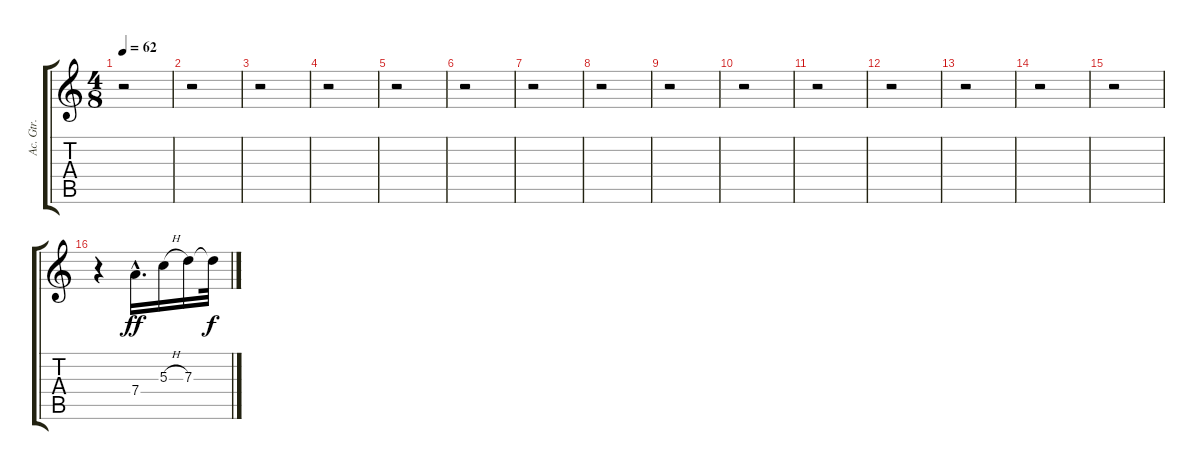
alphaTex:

\track ("Ac. Gtr." "Ac. Gtr.") {instrument acousticguitarsteel}
\staff {score tabs}
\tuning (E4 B3 G3 D3 A2 E2) {hide}
\ts (4 8)
\tempo 62
\clef g2
\ks c
r.2{dy f} |
r.2 |
r.2 |
r.2 |
r.2 |
r.2 |
r.2 |
r.2 |
r.2 |
r.2 |
r.2 |
r.2 |
r.2 |
r.2 |
r.2 |
r.4 7.4{hac}.16{d dy ff} 5.3{h}.16 7.3.16 7.3{t}.32{dy f}
